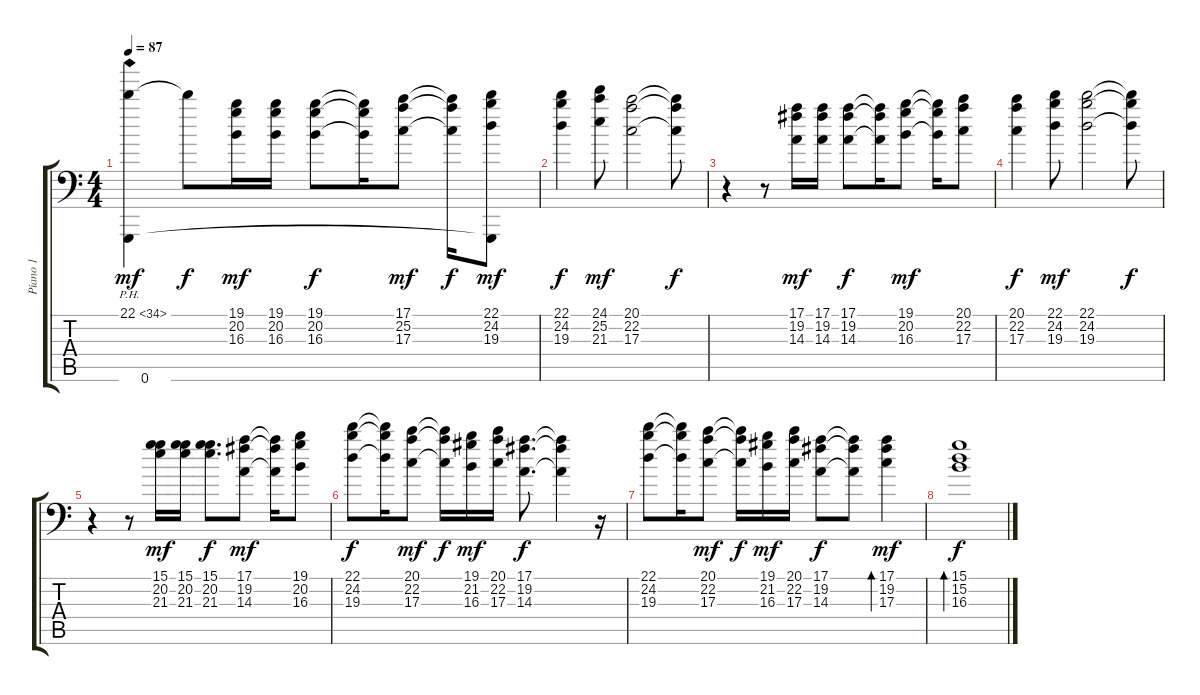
\track ("Piano 1" "Piano 1") {instrument brightacousticpiano}
\staff {score tabs}
\tuning (E4 B3 G3 D3 A2 G1) {hide}
\ts (4 4)
\tempo 87
\clef f4
\ks c
(22.1{ph 12} 0.6).4{dy mf} 22.1{t}.8{dy f} (19.1 20.2 16.3).16{dy mf} (19.1 20.2 16.3).16 (19.1 20.2 16.3).8{dy f} (19.1{t} 20.2{t} 16.3{t}).16 (17.1 25.2 17.3).8{dy mf} (17.1{t} 25.2{t} 17.3{t}).16{dy f} (22.1 24.2 19.3 0.6{t}).8{dy mf} |
(22.1 24.2 19.3).4{dy f} (24.1 25.2 21.3).8{dy mf} (20.1 22.2 17.3).2 (20.1{t} 22.2{t} 17.3{t}).8{dy f} |
r.4 r.8 (17.1 19.2 14.3).16{dy mf} (17.1 19.2 14.3).16 (17.1 19.2 14.3).8{dy f} (17.1{t} 19.2{t} 14.3{t}).16 (19.1 20.2 16.3).8{dy mf} (19.1{t} 20.2{t} 16.3{t}).16 (20.1 22.2 17.3).8 |
(20.1 22.2 17.3).4{dy f} (22.1 24.2 19.3).8{dy mf} (22.1 24.2 19.3).2 (22.1{t} 24.2{t} 19.3{t}).8{dy f} |
r.4 r.8 (15.1 20.2 21.3).16{dy mf} (15.1 20.2 21.3).16 (15.1 20.2 21.3).8{d dy f} (17.1 19.2 14.3).8{dy mf} (17.1{t} 19.2{t} 14.3{t}).16 (19.1 20.2 16.3).8 |
(22.1 24.2 19.3).8{dy f} (22.1{t} 24.2{t} 19.3{t}).16 (20.1 22.2 17.3).8{dy mf} (20.1{t} 22.2{t} 17.3{t}).16{dy f} (19.1 21.2 16.3).16{dy mf} (20.1 22.2 17.3).16 (17.1 19.2 14.3).8{d dy f} (17.1{t} 19.2{t} 14.3{t}).4 r.16 |
(22.1 24.2 19.3).8 (22.1{t} 24.2{t} 19.3{t}).16 (20.1 22.2 17.3).8{dy mf} (20.1{t} 22.2{t} 17.3{t}).16{dy f} (19.1 21.2 16.3).16{dy mf} (20.1 22.2 17.3).16 (17.1 19.2 14.3).8{dy f} (17.1{t} 19.2{t} 14.3{t}).8 (17.1 19.2 17.3).4{bd 120 dy mf} |
(15.1 15.2 16.3).1{bd 240 dy f}
